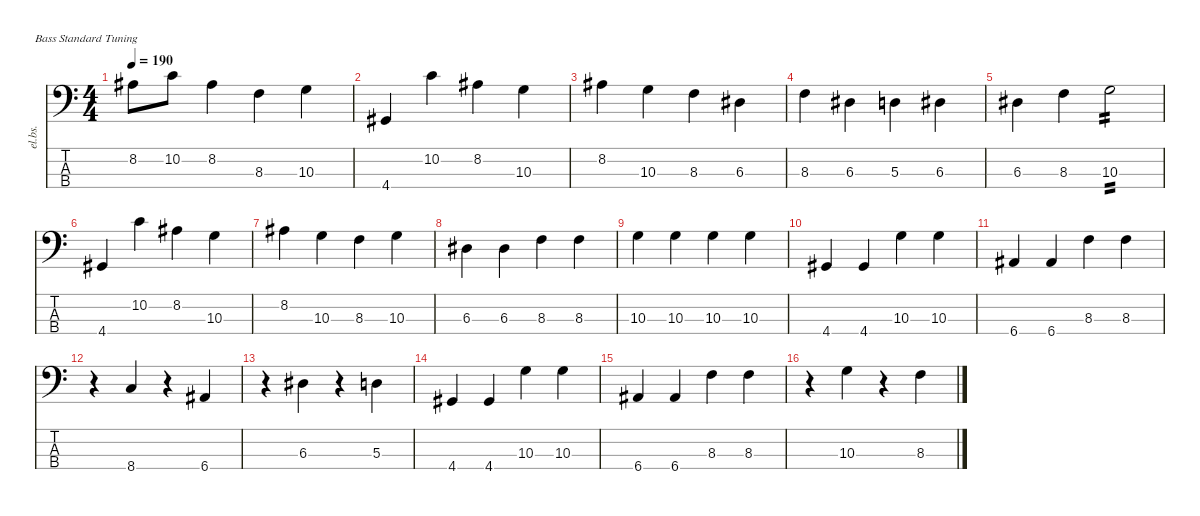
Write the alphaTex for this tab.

\defaultSystemsLayout 4
\hideDynamics
\bracketExtendMode nobrackets
\track ("Electric Bass" "el.bs.") {instrument electricbassfinger}
\staff {score tabs}
\tuning (G2 D2 A1 E1)
\ts (4 4)
\tempo 190
\clef f4
\ks c
8.2{acc #}.8{dy mf beam Down} 10.2.8{beam Down} 8.2{acc #}.4{beam Down} 8.3.4{beam Down} 10.3.4{beam Down} |
4.4{acc #}.4{beam Up} 10.2.4{beam Down} 8.2{acc #}.4{beam Down} 10.3.4{beam Down} |
8.2{acc #}.4{beam Down} 10.3.4{beam Down} 8.3.4{beam Down} 6.3{acc #}.4{beam Down} |
8.3.4{beam Down} 6.3{acc #}.4{beam Down} 5.3.4{beam Down} 6.3{acc #}.4{beam Down} |
6.3{acc #}.4{beam Down} 8.3.4{beam Down} 10.3.2{tp 2 beam Down} |
4.4{acc #}.4{beam Up} 10.2.4{beam Down} 8.2{acc #}.4{beam Down} 10.3.4{beam Down} |
8.2{acc #}.4{beam Down} 10.3.4{beam Down} 8.3.4{beam Down} 10.3.4{beam Down} |
6.3{acc #}.4{beam Down} 6.3{acc #}.4{beam Down} 8.3.4{beam Down} 8.3.4{beam Down} |
10.3.4{beam Down} 10.3.4{beam Down} 10.3.4{beam Down} 10.3.4{beam Down} |
4.4{acc #}.4{beam Up} 4.4{acc #}.4{beam Up} 10.3.4{beam Down} 10.3.4{beam Down} |
6.4{acc #}.4{beam Up} 6.4{acc #}.4{beam Up} 8.3.4{beam Down} 8.3.4{beam Down} |
r.4{beam Down} 8.4.4{beam Up} r.4{beam Down} 6.4{acc #}.4{beam Up} |
r.4{beam Down} 6.3{acc #}.4{beam Down} r.4{beam Down} 5.3.4{beam Down} |
4.4{acc #}.4{beam Up} 4.4{acc #}.4{beam Up} 10.3.4{beam Down} 10.3.4{beam Down} |
6.4{acc #}.4{beam Up} 6.4{acc #}.4{beam Up} 8.3.4{beam Down} 8.3.4{beam Down} |
r.4{beam Down} 10.3.4{beam Down} r.4{beam Down} 8.3.4{beam Down}
